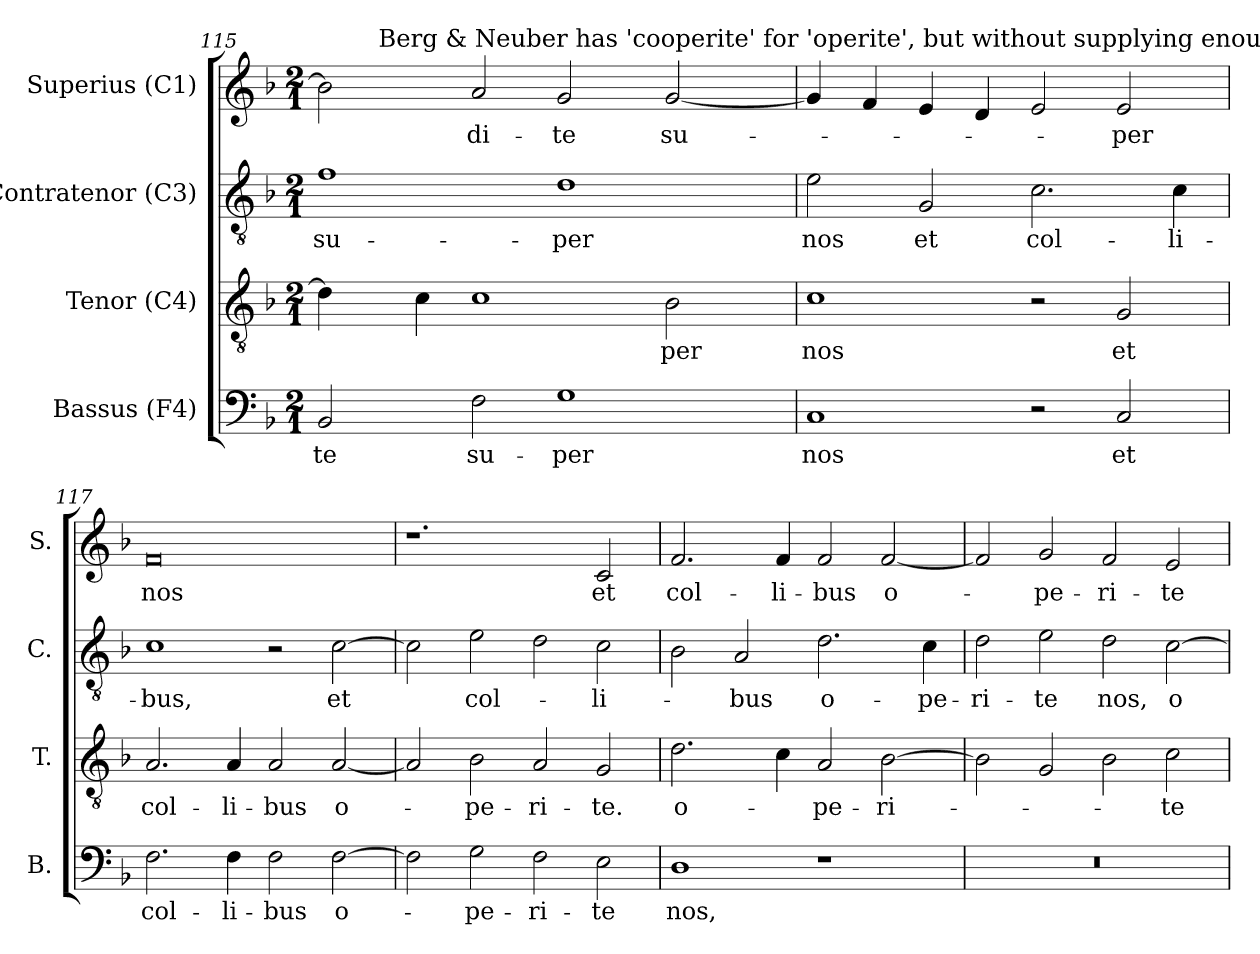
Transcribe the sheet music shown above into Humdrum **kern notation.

**kern	**text	**kern	**text	**kern	**text	**kern	**text
*part4	*part4	*part3	*part3	*part2	*part2	*part1	*part1
*staff4	*staff4	*staff3	*staff3	*staff2	*staff2	*staff1	*staff1
*I"Bassus (F4)	*	*I"Tenor (C4)	*	*I"Contratenor (C3)	*	*I"Superius (C1)	*
*I'B.	*	*I'T.	*	*I'C.	*	*I'S.	*
*clefF4	*	*clefGv2	*	*clefGv2	*	*clefG2	*
*	*	*ITrd7c12	*	*ITrd7c12	*	*	*
*k[b-]	*	*k[b-]	*	*k[b-]	*	*k[b-]	*
*F:	*	*F:	*	*F:	*	*F:	*
*M2/1	*	*M2/1	*	*M2/1	*	*M2/1	*
=115	=115	=115	=115	=115	=115	=115	=115
!	!LO:LY:b:color=#000000	!	!	!	!	!	!
!	!	!	!	!	!LO:LY:b:color=#000000	!	!
*	*	*	*	*	*	*^	*
2BB-i/	-te	4Di\]	.	1Fi	su-	2b-i\]	16ryy	.
.	.	.	.	.	.	.	32ryy	.
.	.	.	.	.	.	.	64ryy	.
.	.	.	.	.	.	.	128...ryy	.
!	!	!	!	!	!	!	!LO:TX:a:t=Berg & Neuber has 'cooperite' for 'operite', but without supplying enough notes to accommodate the extra syllable.	!
.	.	.	.	.	.	.	1ryy	.
.	.	4Ci\	.	.	.	.	.	.
!	!LO:LY:b:color=#000000	!	!	!	!	!	!	!
!	!	!	!	!	!	!	!	!LO:LY:b:color=#000000
2Fi\	su-	1Ci	.	.	.	2ai/	.	-di-
!	!LO:LY:b:color=#000000	!	!	!	!	!	!	!
!	!	!	!	!	!LO:LY:b:color=#000000	!	!	!
!	!	!	!	!	!	!	!	!LO:LY:b:color=#000000
1Gi	-per	.	.	1Di	-per	2gi/	.	-te
.	.	.	.	.	.	.	2ryy	.
!	!	!	!LO:LY:b:color=#000000	!	!	!	!	!
!	!	!	!	!	!	!	!	!LO:LY:b:color=#000000
.	.	2BB-i\	-per	.	.	[2gi/	.	su-
.	.	.	.	.	.	.	4ryy	.
.	.	.	.	.	.	.	8ryy	.
.	.	.	.	.	.	.	1024ryy	.
*	*	*	*	*	*	*v	*v	*
=116	=116	=116	=116	=116	=116	=116	=116
*	*	*	*	*	*	*^	*
!	!LO:LY:b:color=#000000	!	!	!	!	!	!	!
*	*	*	*	*	*	*v	*v	*
*	*	*	*	*	*	*^	*
!	!	!	!LO:LY:b:color=#000000	!	!	!	!	!
*	*	*	*	*	*	*v	*v	*
*	*	*	*	*	*	*^	*
!	!	!	!	!	!LO:LY:b:color=#000000	!	!	!
*	*	*	*	*	*	*v	*v	*
1Ci	nos	1Ci	nos	2Ei\	nos	4gi/]	.
.	.	.	.	.	.	4fi/	.
!	!	!	!	!	!LO:LY:b:color=#000000	!	!
.	.	.	.	2GGi/	et	4ei/	.
.	.	.	.	.	.	4di/	.
!	!	!	!	!	!LO:LY:b:color=#000000	!	!
2r	.	2r	.	2.Ci\	col-	2ei/	.
!	!LO:LY:b:color=#000000	!	!	!	!	!	!
!	!	!	!LO:LY:b:color=#000000	!	!	!	!
!	!	!	!	!	!	!	!LO:LY:b:color=#000000
2Ci/	et	2GGi/	et	.	.	2ei/	-per
!	!	!	!	!	!LO:LY:b:color=#000000	!	!
.	.	.	.	4Ci\	-li-	.	.
=117	=117	=117	=117	=117	=117	=117	=117
!	!LO:LY:b:color=#000000	!	!	!	!	!	!
!	!	!	!LO:LY:b:color=#000000	!	!	!	!
!	!	!	!	!	!LO:LY:b:color=#000000	!	!
!	!	!	!	!	!	!	!LO:LY:b:color=#000000
2.Fi\	col-	2.AAi/	col-	1Ci	-bus,	0fi	nos
!	!LO:LY:b:color=#000000	!	!	!	!	!	!
!	!	!	!LO:LY:b:color=#000000	!	!	!	!
4Fi\	-li-	4AAi/	-li-	.	.	.	.
!	!LO:LY:b:color=#000000	!	!	!	!	!	!
!	!	!	!LO:LY:b:color=#000000	!	!	!	!
2Fi\	-bus	2AAi/	-bus	2r	.	.	.
!	!LO:LY:b:color=#000000	!	!	!	!	!	!
!	!	!	!LO:LY:b:color=#000000	!	!	!	!
!	!	!	!	!	!LO:LY:b:color=#000000	!	!
[2Fi\	o-	[2AAi/	o-	[2Ci\	et	.	.
=118	=118	=118	=118	=118	=118	=118	=118
2Fi\]	.	2AAi/]	.	2Ci\]	.	1.r	.
!	!LO:LY:b:color=#000000	!	!	!	!	!	!
!	!	!	!LO:LY:b:color=#000000	!	!	!	!
!	!	!	!	!	!LO:LY:b:color=#000000	!	!
2Gi\	-pe-	2BB-i\	-pe-	2Ei\	col-	.	.
!	!LO:LY:b:color=#000000	!	!	!	!	!	!
!	!	!	!LO:LY:b:color=#000000	!	!	!	!
2Fi\	-ri-	2AAi/	-ri-	2Di\	.	.	.
!	!LO:LY:b:color=#000000	!	!	!	!	!	!
!	!	!	!LO:LY:b:color=#000000	!	!	!	!
!	!	!	!	!	!LO:LY:b:color=#000000	!	!
!	!	!	!	!	!	!	!LO:LY:b:color=#000000
2Ei\	-te	2GGi/	-te.	2Ci\	-li-	2ci/	et
!!LO:PB:g=z
=119	=119	=119	=119	=119	=119	=119	=119
!	!LO:LY:b:color=#000000	!	!	!	!	!	!
!	!	!	!LO:LY:b:color=#000000	!	!	!	!
!	!	!	!	!	!	!	!LO:LY:b:color=#000000
1Di	nos,	2.Di\	o-	2BB-i\	.	2.fi/	col-
!	!	!	!	!	!LO:LY:b:color=#000000	!	!
.	.	.	.	2AAi/	-bus	.	.
!	!	!	!	!	!	!	!LO:LY:b:color=#000000
.	.	4Ci\	.	.	.	4fi/	-li-
!	!	!	!LO:LY:b:color=#000000	!	!	!	!
!	!	!	!	!	!LO:LY:b:color=#000000	!	!
!	!	!	!	!	!	!	!LO:LY:b:color=#000000
1r	.	2AAi/	-pe-	2.Di\	o-	2fi/	-bus
!	!	!	!LO:LY:b:color=#000000	!	!	!	!
!	!	!	!	!	!	!	!LO:LY:b:color=#000000
.	.	[2BB-i\	-ri-	.	.	[2fi/	o-
!	!	!	!	!	!LO:LY:b:color=#000000	!	!
.	.	.	.	4Ci\	-pe-	.	.
=120	=120	=120	=120	=120	=120	=120	=120
!LO:N:vis=1	!	!	!	!	!	!	!
!	!	!	!	!	!LO:LY:b:color=#000000	!	!
0r	.	2BB-i\]	.	2Di\	-ri-	2fi/]	.
!	!	!	!	!	!LO:LY:b:color=#000000	!	!
!	!	!	!	!	!	!	!LO:LY:b:color=#000000
.	.	2GGi/	.	2Ei\	-te	2gi/	-pe-
!	!	!	!	!	!LO:LY:b:color=#000000	!	!
!	!	!	!	!	!	!	!LO:LY:b:color=#000000
.	.	2BB-i\	.	2Di\	nos,	2fi/	-ri-
!	!	!	!LO:LY:b:color=#000000	!	!	!	!
!	!	!	!	!	!LO:LY:b:color=#000000	!	!
!	!	!	!	!	!	!	!LO:LY:b:color=#000000
.	.	2Ci\	-te	[2Ci\	o-	2ei/	-te
=	=	=	=	=	=	=	=
*-	*-	*-	*-	*-	*-	*-	*-
